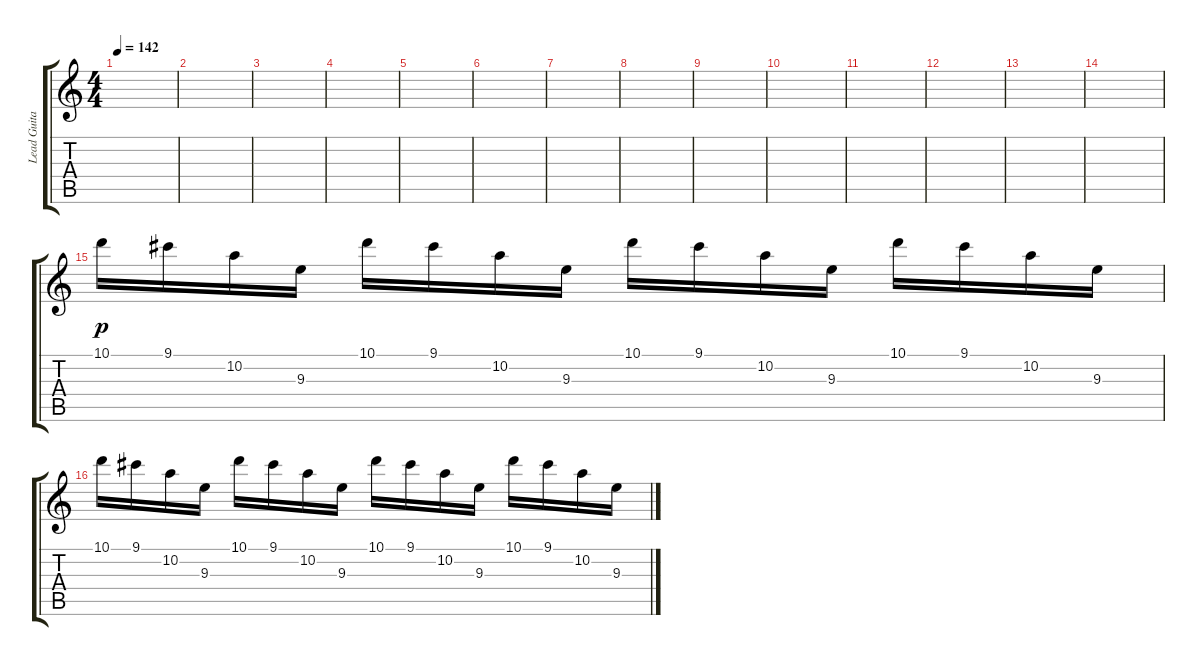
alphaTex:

\track ("Lead Guitar" "Lead Guita") {instrument electricguitarclean}
\staff {score tabs}
\tuning (E4 B3 G3 D3 A2 E2) {hide}
\ts (4 4)
\tempo 142
\clef g2
\ks c
|
|
|
|
|
|
|
|
|
|
|
|
|
|
10.1.16{dy p} 9.1.16 10.2.16 9.3.16 10.1.16 9.1.16 10.2.16 9.3.16 10.1.16 9.1.16 10.2.16 9.3.16 10.1.16 9.1.16 10.2.16 9.3.16 |
10.1.16 9.1.16 10.2.16 9.3.16 10.1.16 9.1.16 10.2.16 9.3.16 10.1.16 9.1.16 10.2.16 9.3.16 10.1.16 9.1.16 10.2.16 9.3.16
